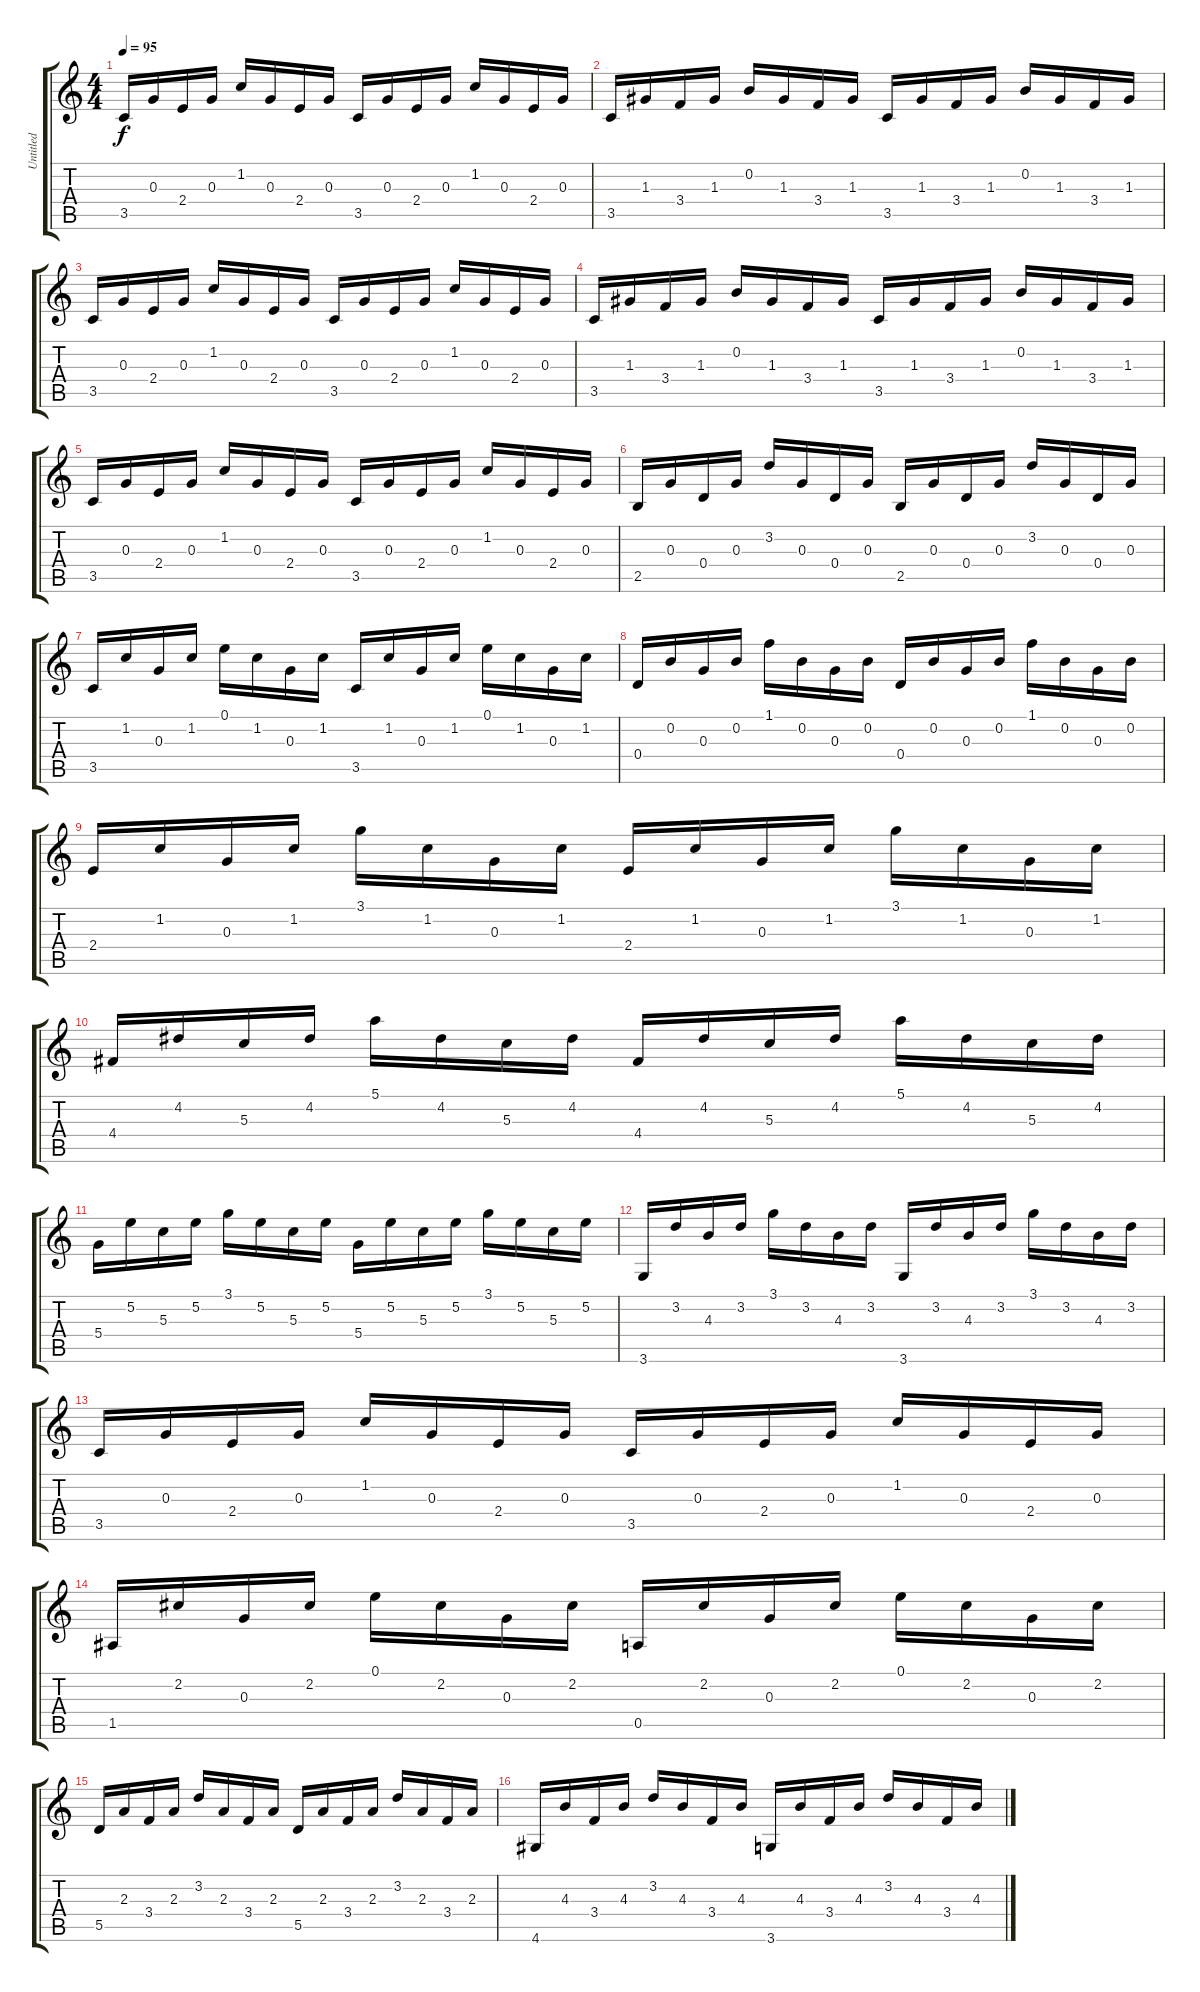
\track ("Untitled" "Untitled") {instrument acousticguitarnylon}
\staff {score tabs}
\tuning (E4 B3 G3 D3 A2 E2) {hide}
\ts (4 4)
\tempo 95
\clef g2
\ks c
3.5.16{dy f instrument acousticguitarnylon} 0.3.16 2.4.16 0.3.16 1.2.16 0.3.16 2.4.16 0.3.16 3.5.16 0.3.16 2.4.16 0.3.16 1.2.16 0.3.16 2.4.16 0.3.16 |
3.5.16 1.3.16 3.4.16 1.3.16 0.2.16 1.3.16 3.4.16 1.3.16 3.5.16 1.3.16 3.4.16 1.3.16 0.2.16 1.3.16 3.4.16 1.3.16 |
3.5.16 0.3.16 2.4.16 0.3.16 1.2.16 0.3.16 2.4.16 0.3.16 3.5.16 0.3.16 2.4.16 0.3.16 1.2.16 0.3.16 2.4.16 0.3.16 |
3.5.16 1.3.16 3.4.16 1.3.16 0.2.16 1.3.16 3.4.16 1.3.16 3.5.16 1.3.16 3.4.16 1.3.16 0.2.16 1.3.16 3.4.16 1.3.16 |
3.5.16 0.3.16 2.4.16 0.3.16 1.2.16 0.3.16 2.4.16 0.3.16 3.5.16 0.3.16 2.4.16 0.3.16 1.2.16 0.3.16 2.4.16 0.3.16 |
2.5.16 0.3.16 0.4.16 0.3.16 3.2.16 0.3.16 0.4.16 0.3.16 2.5.16 0.3.16 0.4.16 0.3.16 3.2.16 0.3.16 0.4.16 0.3.16 |
3.5.16 1.2.16 0.3.16 1.2.16 0.1.16 1.2.16 0.3.16 1.2.16 3.5.16 1.2.16 0.3.16 1.2.16 0.1.16 1.2.16 0.3.16 1.2.16 |
0.4.16 0.2.16 0.3.16 0.2.16 1.1.16 0.2.16 0.3.16 0.2.16 0.4.16 0.2.16 0.3.16 0.2.16 1.1.16 0.2.16 0.3.16 0.2.16 |
2.4.16 1.2.16 0.3.16 1.2.16 3.1.16 1.2.16 0.3.16 1.2.16 2.4.16 1.2.16 0.3.16 1.2.16 3.1.16 1.2.16 0.3.16 1.2.16 |
4.4.16 4.2.16 5.3.16 4.2.16 5.1.16 4.2.16 5.3.16 4.2.16 4.4.16 4.2.16 5.3.16 4.2.16 5.1.16 4.2.16 5.3.16 4.2.16 |
5.4.16 5.2.16 5.3.16 5.2.16 3.1.16 5.2.16 5.3.16 5.2.16 5.4.16 5.2.16 5.3.16 5.2.16 3.1.16 5.2.16 5.3.16 5.2.16 |
3.6.16 3.2.16 4.3.16 3.2.16 3.1.16 3.2.16 4.3.16 3.2.16 3.6.16 3.2.16 4.3.16 3.2.16 3.1.16 3.2.16 4.3.16 3.2.16 |
3.5.16 0.3.16 2.4.16 0.3.16 1.2.16 0.3.16 2.4.16 0.3.16 3.5.16 0.3.16 2.4.16 0.3.16 1.2.16 0.3.16 2.4.16 0.3.16 |
1.5.16 2.2.16 0.3.16 2.2.16 0.1.16 2.2.16 0.3.16 2.2.16 0.5.16 2.2.16 0.3.16 2.2.16 0.1.16 2.2.16 0.3.16 2.2.16 |
5.5.16 2.3.16 3.4.16 2.3.16 3.2.16 2.3.16 3.4.16 2.3.16 5.5.16 2.3.16 3.4.16 2.3.16 3.2.16 2.3.16 3.4.16 2.3.16 |
4.6.16 4.3.16 3.4.16 4.3.16 3.2.16 4.3.16 3.4.16 4.3.16 3.6.16 4.3.16 3.4.16 4.3.16 3.2.16 4.3.16 3.4.16 4.3.16
